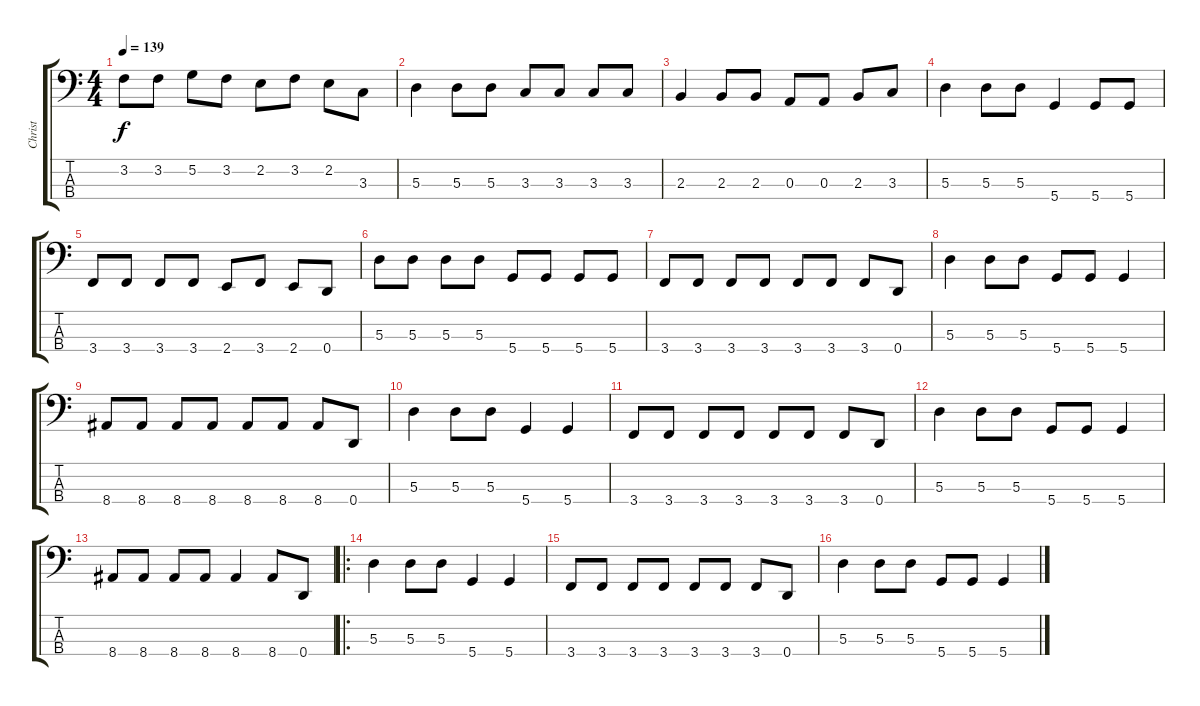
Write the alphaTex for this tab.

\track ("Christ" "Christ") {instrument electricbassfinger}
\staff {score tabs}
\tuning (G2 D2 A1 D1) {hide}
\ts (4 4)
\tempo 139
\clef f4
\ks c
3.2.8{dy f} 3.2.8 5.2.8 3.2.8 2.2.8 3.2.8 2.2.8 3.3.8 |
5.3.4 5.3.8 5.3.8 3.3.8 3.3.8 3.3.8 3.3.8 |
2.3.4 2.3.8 2.3.8 0.3.8 0.3.8 2.3.8 3.3.8 |
5.3.4 5.3.8 5.3.8 5.4.4 5.4.8 5.4.8 |
3.4.8 3.4.8 3.4.8 3.4.8 2.4.8 3.4.8 2.4.8 0.4.8 |
5.3.8 5.3.8 5.3.8 5.3.8 5.4.8 5.4.8 5.4.8 5.4.8 |
3.4.8 3.4.8 3.4.8 3.4.8 3.4.8 3.4.8 3.4.8 0.4.8 |
5.3.4 5.3.8 5.3.8 5.4.8 5.4.8 5.4.4 |
8.4.8 8.4.8 8.4.8 8.4.8 8.4.8 8.4.8 8.4.8 0.4.8 |
5.3.4 5.3.8 5.3.8 5.4.4 5.4.4 |
3.4.8 3.4.8 3.4.8 3.4.8 3.4.8 3.4.8 3.4.8 0.4.8 |
5.3.4 5.3.8 5.3.8 5.4.8 5.4.8 5.4.4 |
8.4.8 8.4.8 8.4.8 8.4.8 8.4.4 8.4.8 0.4.8 |
\ro
5.3.4 5.3.8 5.3.8 5.4.4 5.4.4 |
3.4.8 3.4.8 3.4.8 3.4.8 3.4.8 3.4.8 3.4.8 0.4.8 |
5.3.4 5.3.8 5.3.8 5.4.8 5.4.8 5.4.4
